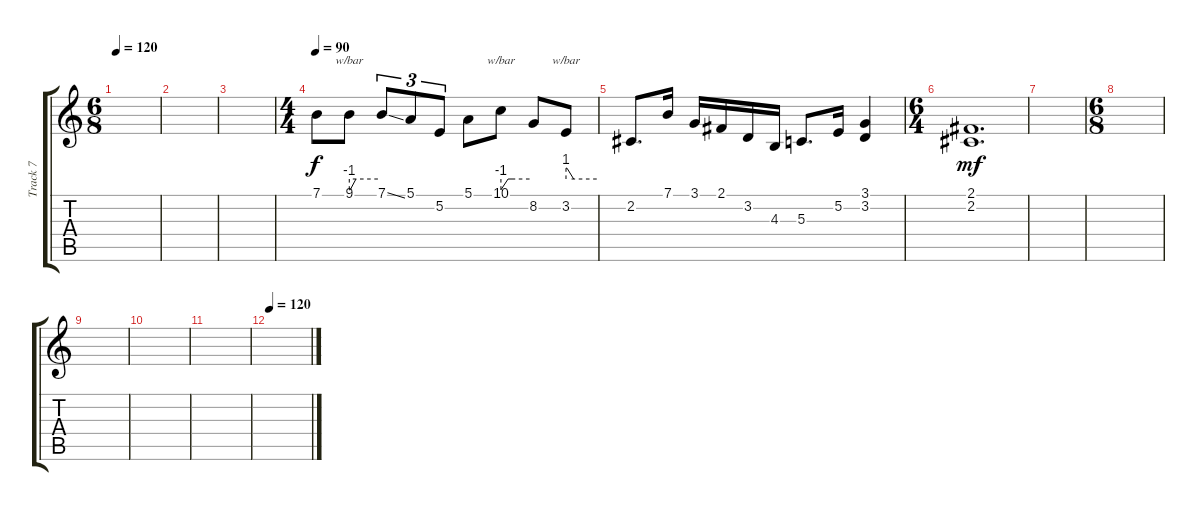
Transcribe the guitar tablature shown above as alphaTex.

\track ("Track 7" "Track 7") {instrument musicbox}
\staff {score tabs}
\tuning (E4 B3 G3 D3 A2 E2) {hide}
\ts (6 8)
\tempo 120
\clef g2
\ks c
|
|
|
\ts (4 4)
\tempo 90
7.1.8{dy f} 9.1.8{tbe (custom default 0 -4 2 -4 14 0 30 0 60 0)} 7.1{ss}.8{tu (3 2)} 5.1.8{tu (3 2)} 5.2.8{tu (3 2)} 5.1.8 10.1.8{tbe (custom default 0 -4 15 0 30 0 60 0)} 8.2.8 3.2.8{tbe (custom default 0 4 2 4 15 0 60 0)} |
2.2.8{d} 7.1.16 3.1.16 2.1.16 3.2.16 4.3.16 5.3.8{d} 5.2.16 (3.1 3.2).4 |
\ts (6 4)
(2.1 2.2).1{d dy mf} |
|
\ts (6 8)
|
|
|
|
\tempo 120
